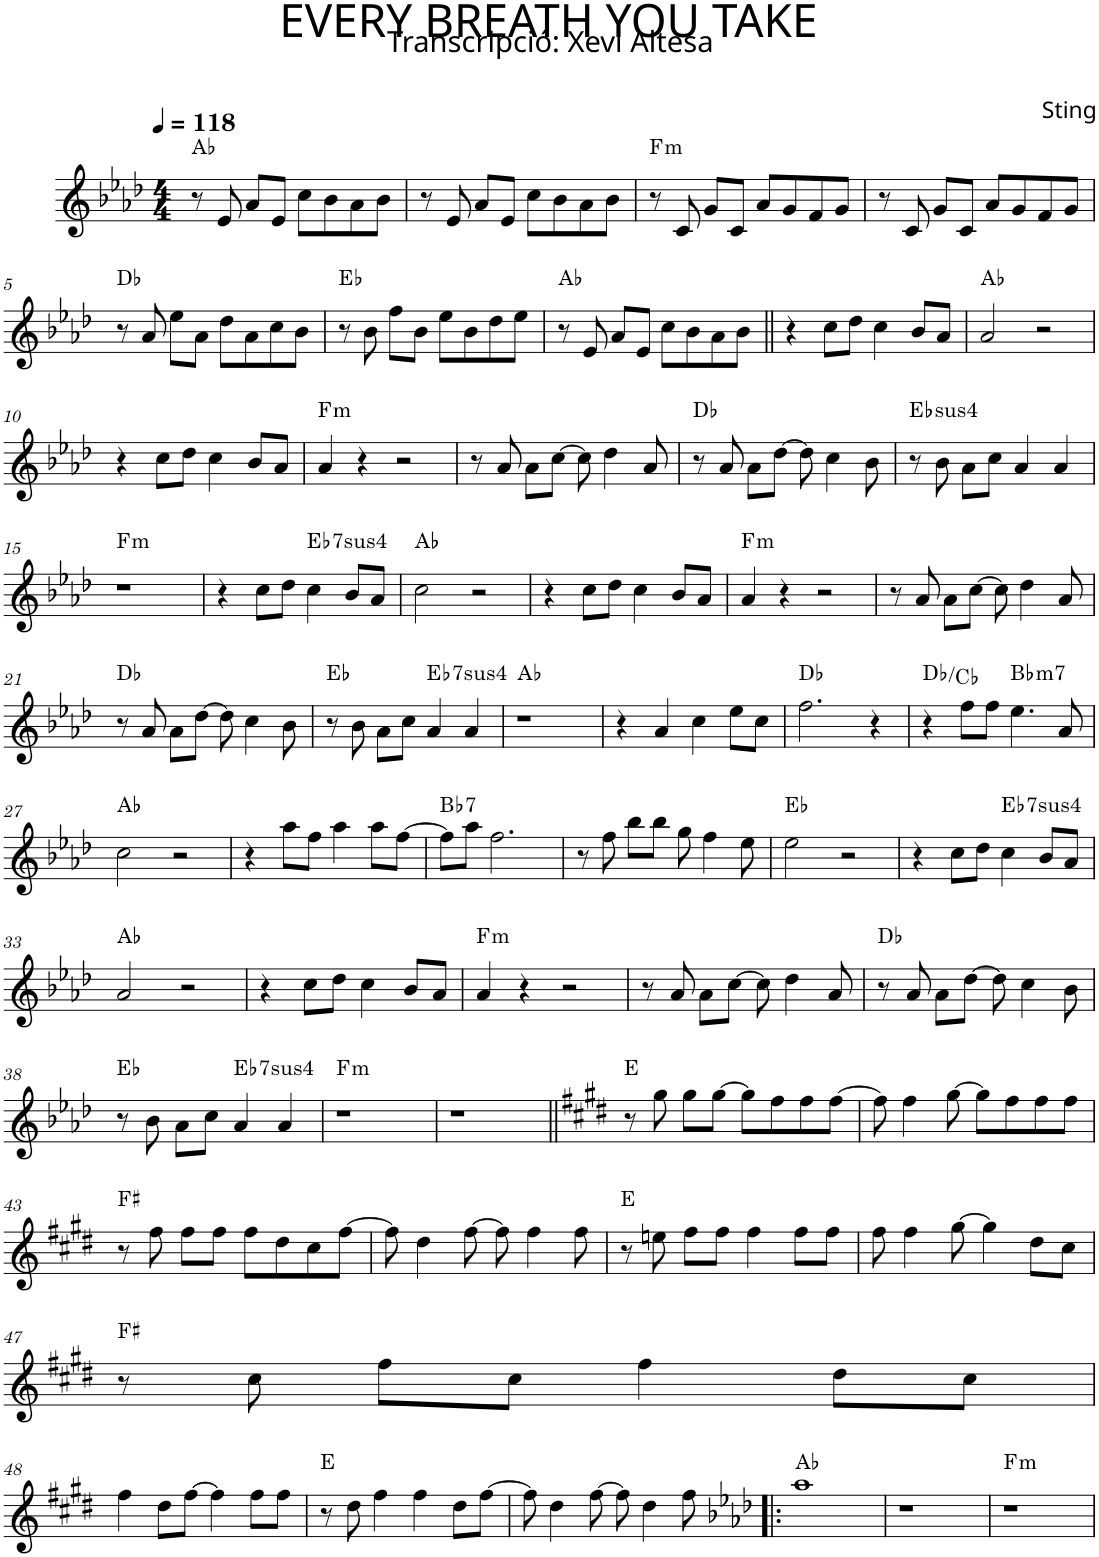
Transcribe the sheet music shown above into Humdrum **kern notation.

**kern	**harte
*part1	*part1
*staff1	*
*I"P1	*
*clefG2	*
*k[b-e-a-d-]	*
*A-:	*
*M4/4	*
*MM118	*
=1	=1
8r	Ab:maj
8e-/	.
8a-/L	.
8e-/J	.
8cc\L	.
8b-\	.
8a-\	.
8b-\J	.
=2	=2
8r	.
8e-/	.
8a-/L	.
8e-/J	.
8cc\L	.
8b-\	.
8a-\	.
8b-\J	.
=3	=3
!	!LO:H:kt=m
8r	F:min
8c/	.
8g/L	.
8c/J	.
8a-/L	.
8g/	.
8f/	.
8g/J	.
=4	=4
8r	.
8c/	.
8g/L	.
8c/J	.
8a-/L	.
8g/	.
8f/	.
8g/J	.
!!LO:LB:g=z
=5	=5
8r	Db:maj
8a-/	.
8ee-\L	.
8a-\J	.
8dd-\L	.
8a-\	.
8cc\	.
8b-\J	.
=6	=6
8r	Eb:maj
8b-\	.
8ff\L	.
8b-\J	.
8ee-\L	.
8b-\	.
8dd-\	.
8ee-\J	.
=7	=7
8r	Ab:maj
8e-/	.
8a-/L	.
8e-/J	.
8cc\L	.
8b-\	.
8a-\	.
8b-\J	.
=8||	=8||
4r	.
8cc\L	.
8dd-\J	.
4cc\	.
8b-/L	.
8a-/J	.
=9	=9
2a-/	Ab:maj
2r	.
!!LO:LB:g=z
=10	=10
4r	.
8cc\L	.
8dd-\J	.
4cc\	.
8b-/L	.
8a-/J	.
=11	=11
!	!LO:H:kt=m
4a-/	F:min
4r	.
2r	.
=12	=12
8r	.
8a-/	.
8a-\L	.
[>8cc\J	.
8cc\]	.
4dd-\	.
8a-/	.
=13	=13
8r	Db:maj
8a-/	.
8a-\L	.
[>8dd-\J	.
8dd-\]	.
4cc\	.
8b-\	.
=14	=14
!	!LO:H:kt=4
8r	Eb:sus4
8b-\	.
8a-\L	.
8cc\J	.
4a-/	.
4a-/	.
!!LO:LB:g=z
=15	=15
!	!LO:H:kt=m
1r	F:min
=16	=16
4r	.
8cc\L	.
8dd-\J	.
!	!LO:H:kt=74
4cc\	Eb:sus4(7)
8b-/L	.
8a-/J	.
=17	=17
2cc\	Ab:maj
2r	.
=18	=18
4r	.
8cc\L	.
8dd-\J	.
4cc\	.
8b-/L	.
8a-/J	.
=19	=19
!	!LO:H:kt=m
4a-/	F:min
4r	.
2r	.
=20	=20
8r	.
8a-/	.
8a-\L	.
[>8cc\J	.
8cc\]	.
4dd-\	.
8a-/	.
!!LO:LB:g=z
=21	=21
8r	Db:maj
8a-/	.
8a-\L	.
[>8dd-\J	.
8dd-\]	.
4cc\	.
8b-\	.
=22	=22
8r	Eb:maj
8b-\	.
8a-\L	.
8cc\J	.
!	!LO:H:kt=74
4a-/	Eb:sus4(7)
4a-/	.
=23	=23
1r	Ab:maj
=24	=24
4r	.
4a-/	.
4cc\	.
8ee-\L	.
8cc\J	.
=25	=25
2.ff\	Db:maj
4r	.
=26	=26
4r	Db:maj/b7
8ff\L	.
8ff\J	.
!	!LO:H:kt=m7
4.ee-\	Bb:min7
8a-/	.
!!LO:LB:g=z
=27	=27
2cc\	Ab:maj
2r	.
=28	=28
4r	.
8aa-\L	.
8ff\J	.
4aa-\	.
8aa-\L	.
[>8ff\J	.
=29	=29
!	!LO:H:kt=7
8ff\L]	Bb:7
8aa-\J	.
2.ff\	.
=30	=30
8r	.
8ff\	.
8bb-\L	.
8bb-\J	.
8gg\	.
4ff\	.
8ee-\	.
=31	=31
2ee-\	Eb:maj
2r	.
=32	=32
4r	.
8cc\L	.
8dd-\J	.
!	!LO:H:kt=74
4cc\	Eb:sus4(7)
8b-/L	.
8a-/J	.
!!LO:LB:g=z
=33	=33
2a-/	Ab:maj
2r	.
=34	=34
4r	.
8cc\L	.
8dd-\J	.
4cc\	.
8b-/L	.
8a-/J	.
=35	=35
!	!LO:H:kt=m
4a-/	F:min
4r	.
2r	.
=36	=36
8r	.
8a-/	.
8a-\L	.
[>8cc\J	.
8cc\]	.
4dd-\	.
8a-/	.
=37	=37
8r	Db:maj
8a-/	.
8a-\L	.
[>8dd-\J	.
8dd-\]	.
4cc\	.
8b-\	.
!!LO:LB:g=z
=38	=38
8r	Eb:maj
8b-\	.
8a-\L	.
8cc\J	.
!	!LO:H:kt=74
4a-/	Eb:sus4(7)
4a-/	.
=39	=39
!	!LO:H:kt=m
1r	F:min
=40	=40
1r	.
=41||	=41||
*k[f#c#g#d#]	*
*E:	*
8r	E:maj
8gg#\	.
8gg#\L	.
[>8gg#\J	.
8gg#\L]	.
8ff#\	.
8ff#\	.
[>8ff#\J	.
=42	=42
8ff#\]	.
4ff#\	.
[>8gg#\	.
8gg#\L]	.
8ff#\	.
8ff#\	.
8ff#\J	.
!!LO:LB:g=z
=43	=43
8r	F#:maj
8ff#\	.
8ff#\L	.
8ff#\J	.
8ff#\L	.
8dd#\	.
8cc#\	.
[>8ff#\J	.
=44	=44
8ff#\]	.
4dd#\	.
[>8ff#\	.
8ff#\]	.
4ff#\	.
8ff#\	.
=45	=45
8r	E:maj
8een\	.
8ff#\L	.
8ff#\J	.
4ff#\	.
8ff#\L	.
8ff#\J	.
=46	=46
8ff#\	.
4ff#\	.
[>8gg#\	.
4gg#\]	.
8dd#\L	.
8cc#\J	.
!!LO:LB:g=z
=47	=47
8r	F#:maj
8cc#\	.
8ff#\L	.
8cc#\J	.
4ff#\	.
8dd#\L	.
8cc#\J	.
!!LO:LB:g=z
=48	=48
4ff#\	.
8dd#\L	.
[>8ff#\J	.
4ff#\]	.
8ff#\L	.
8ff#\J	.
=49	=49
8r	E:maj
8dd#\	.
4ff#\	.
4ff#\	.
8dd#\L	.
[>8ff#\J	.
=50	=50
8ff#\]	.
4dd#\	.
[>8ff#\	.
8ff#\]	.
4dd#\	.
8ff#\	.
=51!|:	=51!|:
*k[b-e-a-d-]	*
*A-:	*
1aa-	Ab:maj
=52	=52
1r	.
=53	=53
!	!LO:H:kt=m
1r	F:min
=	=
*-	*-
